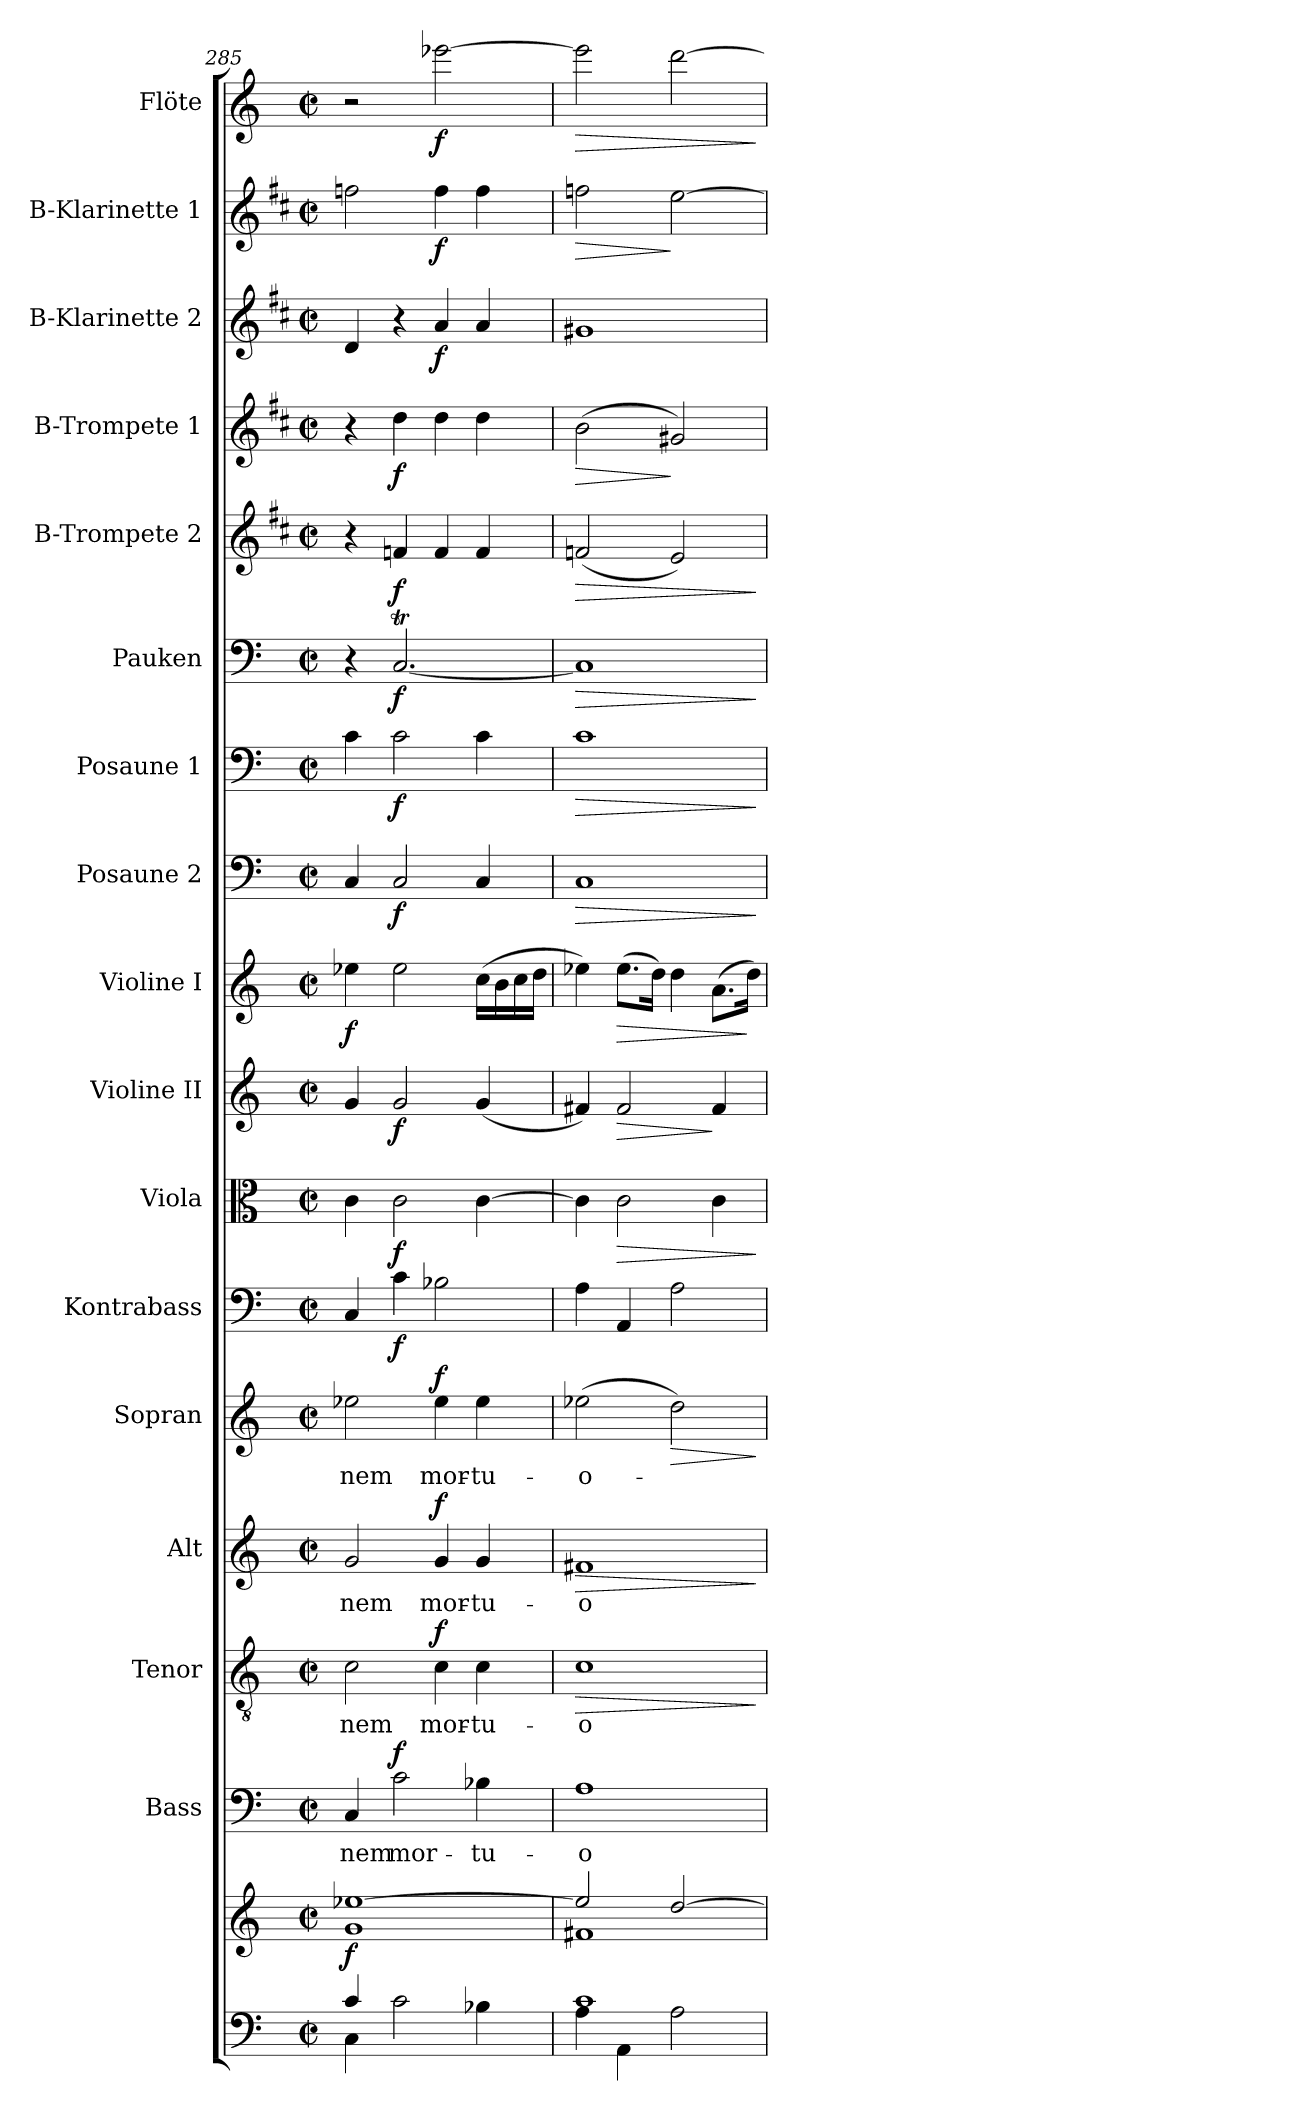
**kern	**kern	**dynam	**kern	**text	**dynam	**kern	**text	**dynam	**kern	**text	**dynam	**kern	**text	**dynam	**kern	**dynam	**kern	**dynam	**kern	**dynam	**kern	**dynam	**kern	**dynam	**kern	**dynam	**kern	**dynam	**kern	**dynam	**kern	**dynam	**kern	**dynam	**kern	**dynam	**kern	**dynam
*part17	*part17	*part17	*part16	*part16	*part16	*part15	*part15	*part15	*part14	*part14	*part14	*part13	*part13	*part13	*part12	*part12	*part11	*part11	*part10	*part10	*part9	*part9	*part8	*part8	*part7	*part7	*part6	*part6	*part5	*part5	*part4	*part4	*part3	*part3	*part2	*part2	*part1	*part1
*staff18	*staff17	*staff17/18	*staff16	*staff16	*staff16	*staff15	*staff15	*staff15	*staff14	*staff14	*staff14	*staff13	*staff13	*staff13	*staff12	*staff12	*staff11	*staff11	*staff10	*staff10	*staff9	*staff9	*staff8	*staff8	*staff7	*staff7	*staff6	*staff6	*staff5	*staff5	*staff4	*staff4	*staff3	*staff3	*staff2	*staff2	*staff1	*staff1
*	*	*	*I"Bass	*	*	*I"Tenor	*	*	*I"Alt	*	*	*I"Sopran	*	*	*I"Kontrabass	*	*I"Viola	*	*I"Violine II	*	*I"Violine I	*	*I"Posaune 2	*	*I"Posaune 1	*	*I"Pauken	*	*I"B-Trompete 2	*	*I"B-Trompete 1	*	*I"B-Klarinette 2	*	*I"B-Klarinette 1	*	*I"Flöte	*
*	*	*	*I'B.	*	*	*I'T.	*	*	*I'A.	*	*	*I'S.	*	*	*I'Kb.	*	*I'Vla.	*	*I'Vl. II	*	*I'Vl. I	*	*I'Pos. 2	*	*I'Pos. 1	*	*I'Pk.	*	*I'B Trp. 2	*	*I'B Trp. 1	*	*I'B Kl. 2	*	*I'B Kl. 1	*	*I'Fl.	*
*clefF4	*clefG2	*	*clefF4	*	*	*clefGv2	*	*	*clefG2	*	*	*clefG2	*	*	*clefF4	*	*clefC3	*	*clefG2	*	*clefG2	*	*clefF4	*	*clefF4	*	*clefF4	*	*clefG2	*	*clefG2	*	*clefG2	*	*clefG2	*	*clefG2	*
*	*	*	*	*	*	*	*	*	*	*	*	*	*	*	*ITrd7c12	*	*	*	*	*	*	*	*	*	*	*	*	*	*ITrd1c2	*	*ITrd1c2	*	*ITrd1c2	*	*ITrd1c2	*	*	*
*k[]	*k[]	*	*k[]	*	*	*k[]	*	*	*k[]	*	*	*k[]	*	*	*k[]	*	*k[]	*	*k[]	*	*k[]	*	*k[]	*	*k[]	*	*k[]	*	*k[]	*	*k[]	*	*k[]	*	*k[]	*	*k[]	*
*C:	*C:	*	*C:	*	*	*C:	*	*	*C:	*	*	*C:	*	*	*C:	*	*C:	*	*C:	*	*C:	*	*C:	*	*C:	*	*C:	*	*C:	*	*C:	*	*C:	*	*C:	*	*C:	*
*M2/2	*M2/2	*	*M2/2	*	*	*M2/2	*	*	*M2/2	*	*	*M2/2	*	*	*M2/2	*	*M2/2	*	*M2/2	*	*M2/2	*	*M2/2	*	*M2/2	*	*M2/2	*	*M2/2	*	*M2/2	*	*M2/2	*	*M2/2	*	*M2/2	*
*met(c|)	*met(c|)	*	*met(c|)	*	*	*met(c|)	*	*	*met(c|)	*	*	*met(c|)	*	*	*met(c|)	*	*met(c|)	*	*met(c|)	*	*met(c|)	*	*met(c|)	*	*met(c|)	*	*met(c|)	*	*met(c|)	*	*met(c|)	*	*met(c|)	*	*met(c|)	*	*met(c|)	*
=285	=285	=285	=285	=285	=285	=285	=285	=285	=285	=285	=285	=285	=285	=285	=285	=285	=285	=285	=285	=285	=285	=285	=285	=285	=285	=285	=285	=285	=285	=285	=285	=285	=285	=285	=285	=285	=285	=285
*^	*^	*	*	*	*	*	*	*	*	*	*	*	*	*	*	*	*	*	*	*	*	*	*	*	*	*	*	*	*	*	*	*	*	*	*	*	*	*
!	!	!	!	!LO:DY:b	!	!LO:LY:b	!	!	!LO:LY:b	!	!	!LO:LY:b	!	!	!LO:LY:b	!	!	!	!	!	!	!	!	!LO:DY:b	!	!	!	!	!	!	!	!	!	!	!	!	!	!	!	!
4c/	4C\	[>1ee-X	1g	f	4C/	-nem	.	2c\	-nem	.	2g/	-nem	.	2ee-X\	-nem	.	4CC/	.	4c\	.	4g/	.	4ee-X\	f	4C/	.	4c\	.	4r	.	4r	.	4r	.	4c/	.	2ee-X\	.	2r	.
!	!	!	!	!	!	!LO:LY:b	!LO:DY:a	!	!	!	!	!	!	!	!	!	!	!LO:DY:b	!	!LO:DY:b	!	!LO:DY:b	!	!	!	!LO:DY:b	!	!LO:DY:b	!	!LO:DY:b	!	!LO:DY:b	!	!LO:DY:b	!	!	!	!	!	!
2.ryy	2c\	.	.	.	2c\	mor-	f	.	.	.	.	.	.	.	.	.	4C\	f	2c\	f	2g/	f	2ee-\	.	2C/	f	2c\	f	[2.CT/	f	4e-X/	f	4cc\	f	4r	.	.	.	.	.
!	!	!	!	!	!	!	!	!	!LO:LY:b	!LO:DY:a	!	!LO:LY:b	!LO:DY:a	!	!LO:LY:b	!LO:DY:a	!	!	!	!	!	!	!	!	!	!	!	!	!	!	!	!	!	!	!	!LO:DY:b	!	!LO:DY:b	!	!LO:DY:b
.	.	.	.	.	.	.	.	4c\	mor-	f	4g/	mor-	f	4ee-\	mor-	f	2BB-X\	.	.	.	.	.	.	.	.	.	.	.	.	.	4e-/	.	4cc\	.	4g/	f	4ee-\	f	[2eee-X\	f
!	!	!	!	!	!	!LO:LY:b	!	!	!LO:LY:b	!	!	!LO:LY:b	!	!	!LO:LY:b	!	!	!	!	!	!	!	!	!	!	!	!	!	!	!	!	!	!	!	!	!	!	!	!	!
.	4B-X\	.	.	.	4B-X\	-tu-	.	4c\	-tu-	.	4g/	-tu-	.	4ee-\	-tu-	.	.	.	[4c\	.	(<4g/	.	(>16cc\LL	.	4C/	.	4c\	.	.	.	4e-/	.	4cc\	.	4g/	.	4ee-\	.	.	.
.	.	.	.	.	.	.	.	.	.	.	.	.	.	.	.	.	.	.	.	.	.	.	16b\	.	.	.	.	.	.	.	.	.	.	.	.	.	.	.	.	.
.	.	.	.	.	.	.	.	.	.	.	.	.	.	.	.	.	.	.	.	.	.	.	16cc\	.	.	.	.	.	.	.	.	.	.	.	.	.	.	.	.	.
.	.	.	.	.	.	.	.	.	.	.	.	.	.	.	.	.	.	.	.	.	.	.	16dd\JJ	.	.	.	.	.	.	.	.	.	.	.	.	.	.	.	.	.
=286	=286	=286	=286	=286	=286	=286	=286	=286	=286	=286	=286	=286	=286	=286	=286	=286	=286	=286	=286	=286	=286	=286	=286	=286	=286	=286	=286	=286	=286	=286	=286	=286	=286	=286	=286	=286	=286	=286	=286	=286
!	!	!	!	!	!	!LO:LY:b	!	!	!LO:LY:b	!LO:HP:b	!	!LO:LY:b	!LO:HP:b	!	!LO:LY:b	!	!	!	!	!	!	!	!	!	!	!LO:HP:b	!	!LO:HP:b	!	!LO:HP:b	!	!LO:HP:b	!	!LO:HP:b	!	!	!	!LO:HP:b	!	!LO:HP:b
1c	4A\	2ee-/]	1f#X	.	1A	-o-	.	1c	-o-	>	1f#X	-o-	>	(>2ee-X\	-o-	.	4AA\	.	4c\]	.	4f#X/)	.	4ee-X\)	.	1C	>	1c	>	1CTTT]	>	(<2e-X/	>	(>2a\	>	1f#X	.	2ee-X\	>	2eee-\]	>
!	!	!	!	!	!	!	!	!	!	!	!	!	!	!	!	!	!	!	!	!LO:HP:b	!	!LO:HP:b	!	!LO:HP:b	!	!	!	!	!	!	!	!	!	!	!	!	!	!	!	!
.	4AA\	.	.	.	.	.	.	.	.	.	.	.	.	.	.	.	4AAA/	.	2c\	>	2f#/	>	(>8.ee-\L	>	.	.	.	.	.	.	.	.	.	.	.	.	.	.	.	.
.	.	.	.	.	.	.	.	.	.	.	.	.	.	.	.	.	.	.	.	.	.	.	16dd\Jk)	.	.	.	.	.	.	.	.	.	.	.	.	.	.	.	.	.
!	!	!	!	!	!	!	!	!	!	!	!	!	!	!	!	!LO:HP:b	!	!	!	!	!	!	!	!	!	!	!	!	!	!	!	!	!	!	!	!	!	!	!	!
.	2A\	[>2dd/	.	.	.	.	.	.	.	.	.	.	.	2dd\)	.	>	2AA\	.	.	.	.	.	4dd\	.	.	.	.	.	.	.	2d/)	.	2f#X/)	]	.	.	[2dd\	]	[2ddd\	.
.	.	.	.	.	.	.	.	.	.	.	.	.	.	.	.	.	.	.	4c\	.	4f#/	]	(>8.a\L	.	.	.	.	.	.	.	.	.	.	.	.	.	.	.	.	.
.	.	.	.	.	.	.	.	.	.	.	.	.	.	.	.	.	.	.	.	.	.	.	16dd\Jk)	]	.	.	.	.	.	.	.	.	.	.	.	.	.	.	.	.
*v	*v	*	*	*	*	*	*	*	*	*	*	*	*	*	*	*	*	*	*	*	*	*	*	*	*	*	*	*	*	*	*	*	*	*	*	*	*	*	*	*
*	*v	*v	*	*	*	*	*	*	*	*	*	*	*	*	*	*	*	*	*	*	*	*	*	*	*	*	*	*	*	*	*	*	*	*	*	*	*	*	*
.	.	.	.	.	.	.	.	]	.	.	]	.	.	]	.	.	.	]	.	.	.	.	.	]	.	]	.	]	.	]	.	.	.	.	.	.	.	]
=	=	=	=	=	=	=	=	=	=	=	=	=	=	=	=	=	=	=	=	=	=	=	=	=	=	=	=	=	=	=	=	=	=	=	=	=	=	=
*-	*-	*-	*-	*-	*-	*-	*-	*-	*-	*-	*-	*-	*-	*-	*-	*-	*-	*-	*-	*-	*-	*-	*-	*-	*-	*-	*-	*-	*-	*-	*-	*-	*-	*-	*-	*-	*-	*-
